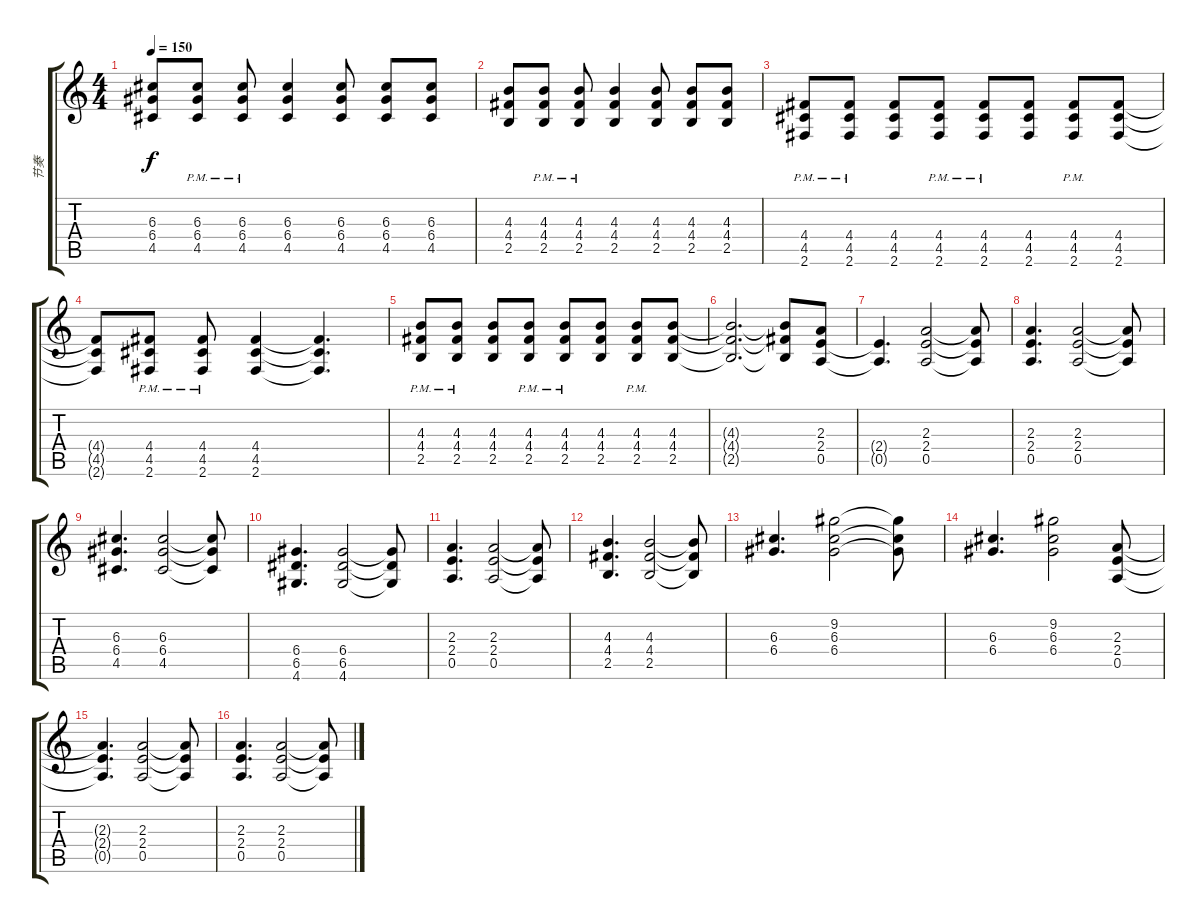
\track ("节奏" "节奏") {instrument overdrivenguitar}
\staff {score tabs}
\tuning (E4 B3 G3 D3 A2 E2) {hide}
\ts (4 4)
\tempo 150
\clef g2
\ks c
(6.3 6.4 4.5).8{dy f} (6.3{pm} 6.4{pm} 4.5{pm}).8 (6.3{pm} 6.4{pm} 4.5{pm}).8 (6.3 6.4 4.5).4 (6.3 6.4 4.5).8 (6.3 6.4 4.5).8 (6.3 6.4 4.5).8 |
(4.3 4.4 2.5).8 (4.3{pm} 4.4{pm} 2.5{pm}).8 (4.3{pm} 4.4{pm} 2.5{pm}).8 (4.3 4.4 2.5).4 (4.3 4.4 2.5).8 (4.3 4.4 2.5).8 (4.3 4.4 2.5).8 |
(4.4{pm} 4.5{pm} 2.6{pm}).8 (4.4{pm} 4.5{pm} 2.6{pm}).8 (4.4 4.5 2.6).8 (4.4{pm} 4.5{pm} 2.6{pm}).8 (4.4{pm} 4.5{pm} 2.6{pm}).8 (4.4 4.5 2.6).8 (4.4{pm} 4.5{pm} 2.6{pm}).8 (4.4 4.5 2.6).8 |
(4.4{t} 4.5{t} 2.6{t}).8 (4.4{pm} 4.5{pm} 2.6{pm}).8 (4.4{pm} 4.5{pm} 2.6{pm}).8 (4.4 4.5 2.6).4 (4.4{t} 4.5{t} 2.6{t}).4{d} |
(4.3{pm} 4.4{pm} 2.5{pm}).8 (4.3{pm} 4.4{pm} 2.5{pm}).8 (4.3 4.4 2.5).8 (4.3{pm} 4.4{pm} 2.5{pm}).8 (4.3{pm} 4.4{pm} 2.5{pm}).8 (4.3 4.4 2.5).8 (4.3{pm} 4.4{pm} 2.5{pm}).8 (4.3 4.4 2.5).8 |
(4.3{t} 4.4{t} 2.5{t}).2{d} (4.3{t} 4.4{t} 2.5{t}).8 (2.3 2.4 0.5).8 |
(2.4{t} 0.5{t}).4{d} (2.3 2.4 0.5).2 (2.3{t} 2.4{t} 0.5{t}).8 |
(2.3 2.4 0.5).4{d} (2.3 2.4 0.5).2 (2.3{t} 2.4{t} 0.5{t}).8 |
(6.3 6.4 4.5).4{d} (6.3 6.4 4.5).2 (6.3{t} 6.4{t} 4.5{t}).8 |
(6.4 6.5 4.6).4{d} (6.4 6.5 4.6).2 (6.4{t} 6.5{t} 4.6{t}).8 |
(2.3 2.4 0.5).4{d} (2.3 2.4 0.5).2 (2.3{t} 2.4{t} 0.5{t}).8 |
(4.3 4.4 2.5).4{d} (4.3 4.4 2.5).2 (4.3{t} 4.4{t} 2.5{t}).8 |
(6.3 6.4).4{d} (9.2 6.3 6.4).2 (9.2{t} 6.3{t} 6.4{t}).8 |
(6.3 6.4).4{d} (9.2 6.3 6.4).2 (2.3 2.4 0.5).8 |
(2.3{t} 2.4{t} 0.5{t}).4{d} (2.3 2.4 0.5).2 (2.3{t} 2.4{t} 0.5{t}).8 |
(2.3 2.4 0.5).4{d} (2.3 2.4 0.5).2 (2.3{t} 2.4{t} 0.5{t}).8
